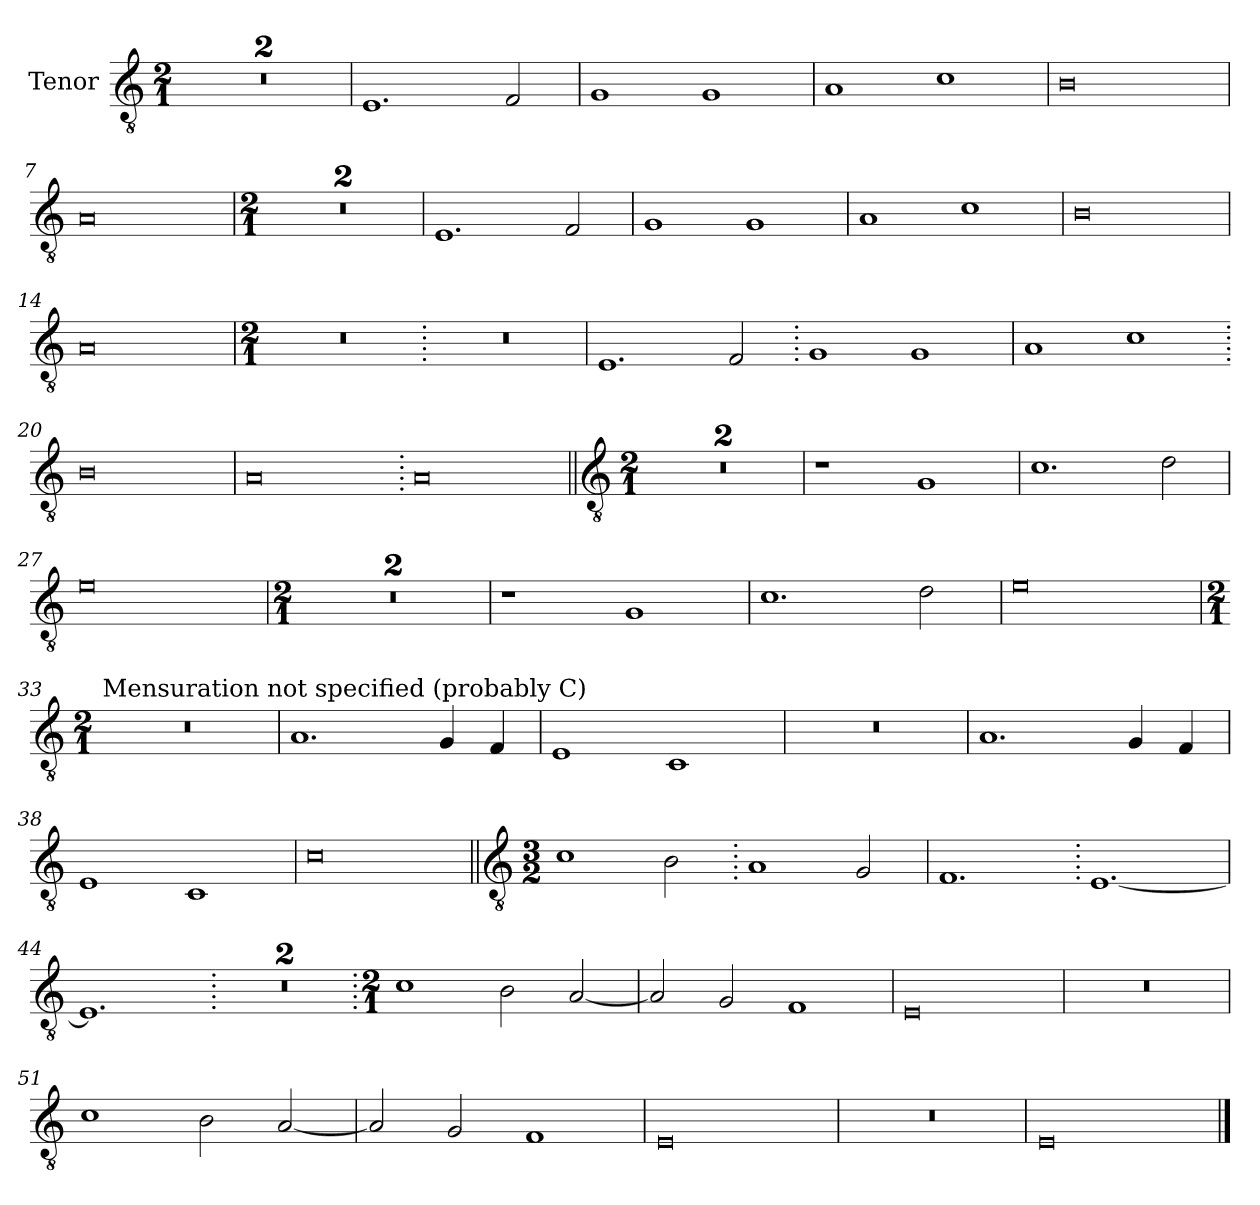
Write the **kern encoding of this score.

**kern
*part1
*staff1
*I"Tenor
*I'T
*clefGv2
*k[]
!!LO:TX:omd:t=Kyrie I
*M2/1
=1
0r
=2
0r
=3
1.E
2F/
=4
1G
1G
=5
1A
1c
=6
0B
=7
0A
=8
*M2/1
0r
=9
0r
=10
1.E
2F/
=11
1G
1G
=12
1A
1c
=13
0B
=14
0A
=15
*M2/1
0r
=16.
0r
=17
1.E
2F/
=18.
1G
1G
=19
1A
1c
=20.
0B
=21
0A
=22.
0A
!!LO:LB:g=z
=23||
*clefGv2
*k[]
*M2/1
0r
=24
0r
=25
1r
1G
=26
1.c
2d\
=27
0e
=28
*M2/1
0r
=29
0r
=30
1r
1G
=31
1.c
2d\
=32
0e
=33
*M2/1
!LO:TX:a:t=Mensuration not specified (probably C)
0r
=34
1.A
4G/
4F/
=35
1E
1C
=36
0r
=37
1.A
4G/
4F/
=38
1E
1C
=39
0c
!!LO:LB:g=z
=40||
*clefGv2
*k[]
*M3/2
1c
2B\
=41.
1A
2G/
=42
1.F
=43.
[1.E
=44
1.E]
=45.
1.r
=46
1.r
=47.
*M2/1
1c
2B\
[2A/
=48
2A/]
2G/
1F
=49
0E
=50
0r
=51
1c
2B\
[2A/
=52
2A/]
2G/
1F
=53
0E
=54
0r
=55
0E
==
*-
